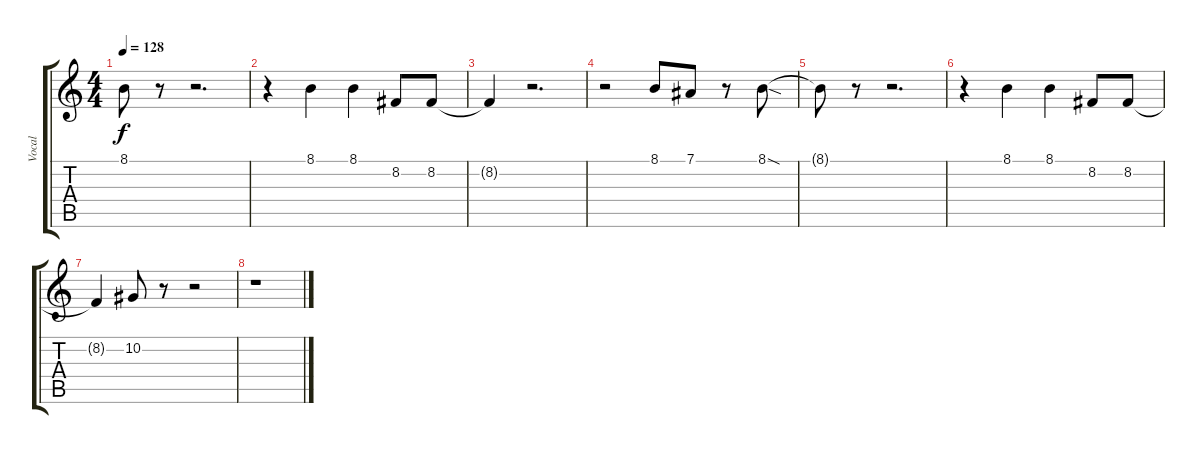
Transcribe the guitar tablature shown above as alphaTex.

\track ("Vocal" "Vocal") {instrument oboe}
\staff {score tabs}
\tuning (Eb4 Bb3 Gb3 Db3 Ab2 Eb2) {hide}
\ts (4 4)
\tempo 128
\clef g2
\ks c
8.1{t}.8{dy f} r.8 r.2{d} |
r.4 8.1.4 8.1.4 8.2.8 8.2.8 |
8.2{t}.4 r.2{d} |
r.2 8.1.8 7.1.8 r.8 8.1{sod}.8 |
8.1{t}.8 r.8 r.2{d} |
r.4 8.1.4 8.1.4 8.2.8 8.2.8 |
8.2{t}.4 10.2.8 r.8 r.2 |
r.1
